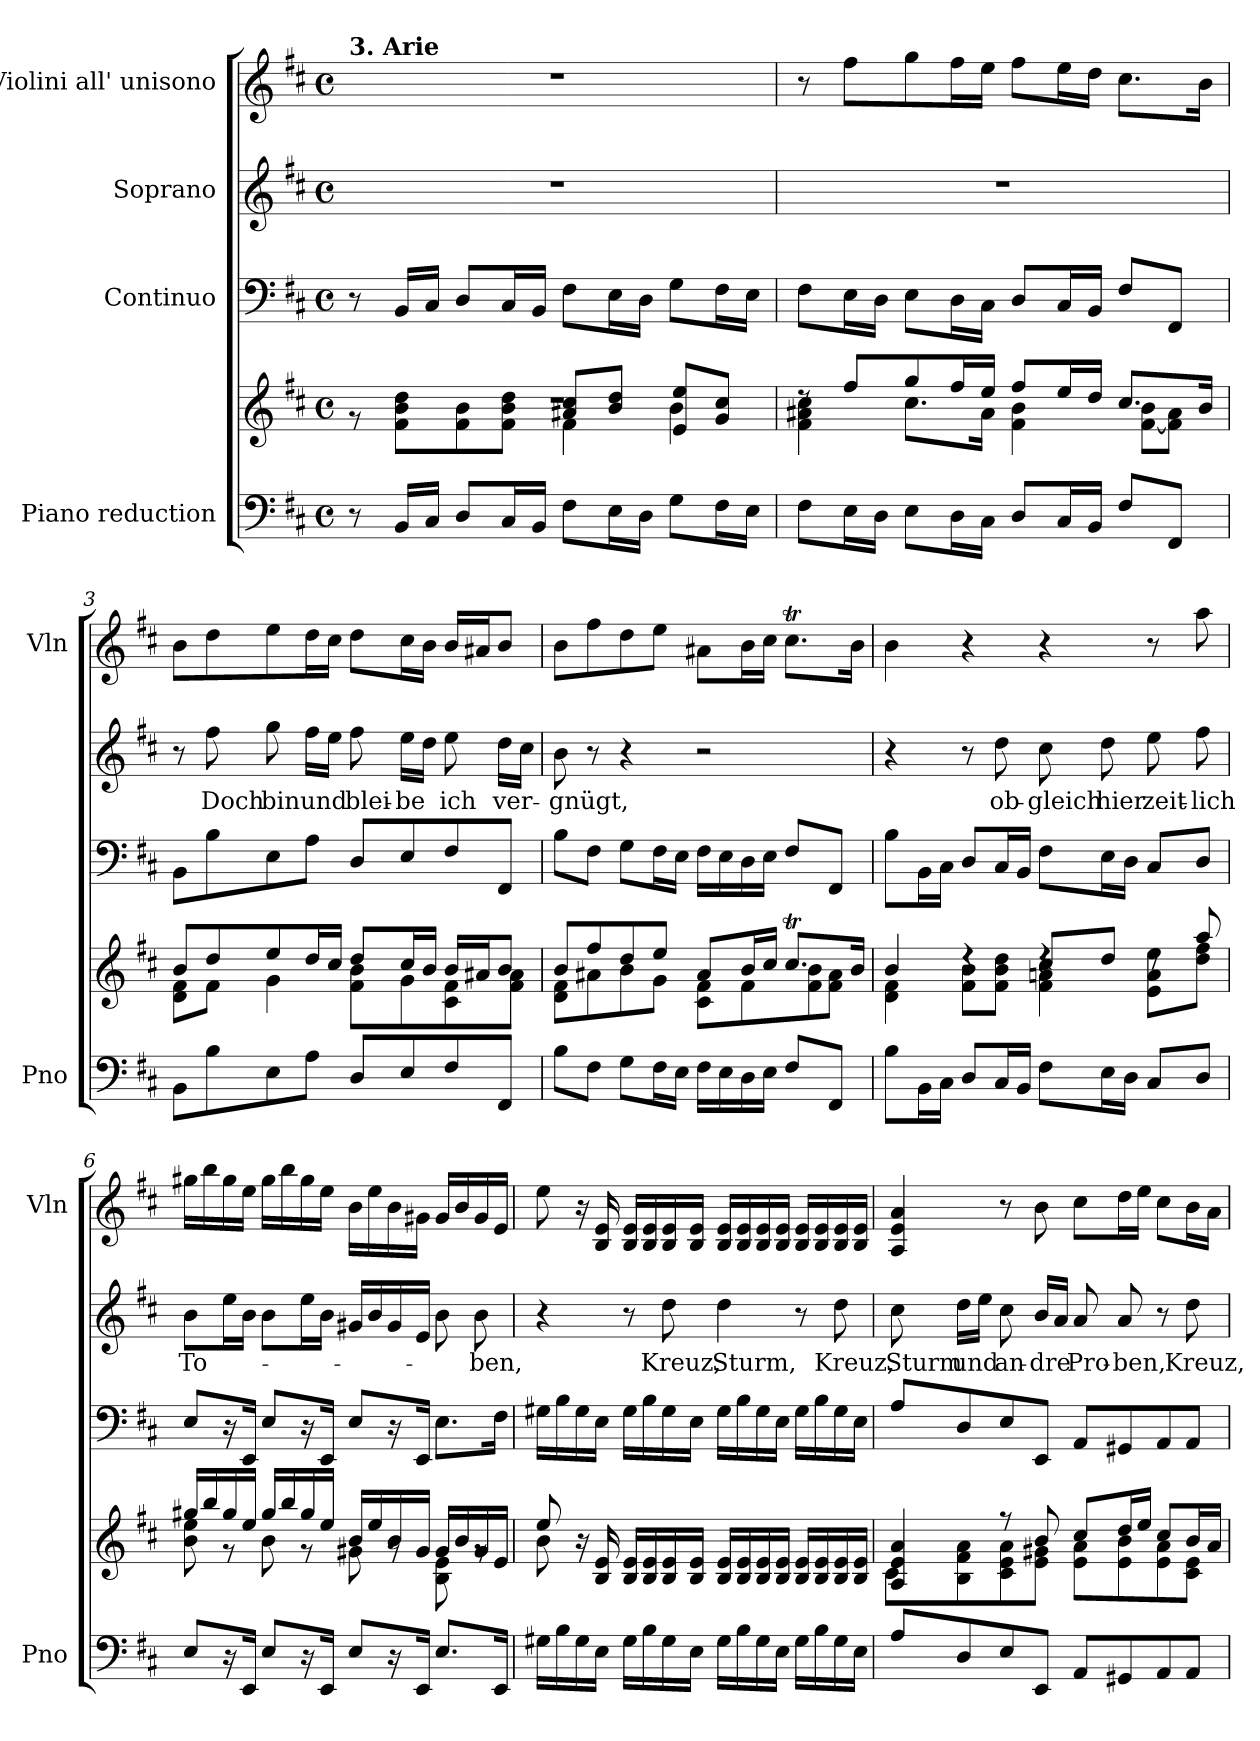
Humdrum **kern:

**kern	**kern	**kern	**kern	**text	**kern
*part4	*part4	*part3	*part2	*part2	*part1
*staff5	*staff4	*staff3	*staff2	*staff2	*staff1
*I"Piano reduction	*	*I"Continuo	*I"Soprano	*	*I"Violini all' unisono
*I'Pno	*	*	*	*	*I'Vln
*clefF4	*clefG2	*clefF4	*clefG2	*	*clefG2
*k[f#c#]	*k[f#c#]	*k[f#c#]	*k[f#c#]	*	*k[f#c#]
*M4/4	*M4/4	*M4/4	*M4/4	*	*M4/4
*met(c)	*met(c)	*met(c)	*met(c)	*	*met(c)
=1	=1	=1	=1	=1	=1
*	*^	*	*	*	*
*	*	*^	*	*	*	*
!	!	!	!	!	!	!	!LO:TX:a:B:t=3. Arie
8r	1r	8r	2ryy	8r	1r	.	1r
16BB/LL	.	8f#!\ 8b!\ 8dd!\L	.	16BB/LL	.	.	.
16C#/JJ	.	.	.	16C#/JJ	.	.	.
8D/L	.	8f#!\ 8b!\	.	8D/L	.	.	.
16C#/L	.	8f#!\ 8b!\ 8dd!\J	.	16C#/L	.	.	.
16BB/JJ	.	.	.	16BB/JJ	.	.	.
8F#\L	.	4f#!\	8a#X!/ 8cc#!/L	8F#\L	.	.	.
16E\L	.	.	8b!/ 8dd!/J	16E\L	.	.	.
16D\JJ	.	.	.	16D\JJ	.	.	.
8G\L	.	4b!\	8e!/ 8ee!/L	8G\L	.	.	.
16F#\L	.	.	8g!/ 8cc#!/J	16F#\L	.	.	.
16E\JJ	.	.	.	16E\JJ	.	.	.
*	*	*v	*v	*	*	*	*
=2	=2	=2	=2	=2	=2	=2
8F#\L	8rdd	4f#!\ 4a#X!\ 4cc#!\	8F#\L	1r	.	8r
16E\L	8ff#/L	.	16E\L	.	.	8ff#\L
16D\JJ	.	.	16D\JJ	.	.	.
8E\L	8gg/	8.cc#!\L	8E\L	.	.	8gg\
16D\L	16ff#/L	.	16D\L	.	.	16ff#\L
16C#\JJ	16ee/JJ	16a#!\Jk	16C#\JJ	.	.	16ee\JJ
8D/L	8ff#/L	4f#!\ 4b!\	8D/L	.	.	8ff#\L
16C#/L	16ee/L	.	16C#/L	.	.	16ee\L
16BB/JJ	16dd/JJ	.	16BB/JJ	.	.	16dd\JJ
8F#/L	8.cc#/L	[8f#!\ 8b!\L	8F#/L	.	.	8.cc#\L
8FF#/J	.	8f#!\] 8a#!\J	8FF#/J	.	.	.
.	16b/Jk	.	.	.	.	16b\Jk
=3	=3	=3	=3	=3	=3	=3
8BB\L	8b/L	8d!\ 8f#!\L	8BB\L	8r	.	8b\L
!	!	!	!	!	!LO:LY:b	!
8B\	8dd/	8f#!\J	8B\	8ff#\	Doch	8dd\
!	!	!	!	!	!LO:LY:b	!
8E\	8ee/	4g!\	8E\	8gg\	bin	8ee\
!	!	!	!	!	!LO:LY:b	!
8A\J	16dd/L	.	8A\J	16ff#\LL	und	16dd\L
.	16cc#/JJ	.	.	16ee\JJ	.	16cc#\JJ
!	!	!	!	!	!LO:LY:b	!
8D/L	8dd/L	8f#!\ 8b!\L	8D/L	8ff#\	blei-	8dd\L
!	!	!	!	!	!LO:LY:b	!
8E/	16cc#/L	8g!\	8E/	16ee\LL	-be	16cc#\L
.	16b/JJ	.	.	16dd\JJ	.	16b\JJ
!	!	!	!	!	!LO:LY:b	!
8F#/	16b/LL	8c#!\ 8f#!\	8F#/	8ee\	ich	16b/LL
.	16a#X/J	.	.	.	.	16a#X/J
!	!	!	!	!	!LO:LY:b	!
8FF#/J	8b/J	8f#!\ 8a#!\J	8FF#/J	16dd\LL	ver-	8b/J
.	.	.	.	16cc#\JJ	.	.
=4	=4	=4	=4	=4	=4	=4
!	!	!	!	!	!LO:LY:b	!
8B\L	8b/L	8d!\ 8f#!\L	8B\L	8b\	-gnügt,	8b\L
8F#\J	8ff#/	8a#X!\	8F#\J	8r	.	8ff#\
8G\L	8dd/	8b!\	8G\L	4r	.	8dd\
16F#\L	8ee/J	8g!\J	16F#\L	.	.	8ee\J
16E\JJ	.	.	16E\JJ	.	.	.
16F#\LL	8a#/L	8c#!\ 8f#!\L	16F#\LL	2r	.	8a#X\L
16E\	.	.	16E\	.	.	.
16D\	16b/L	8f#!\	16D\	.	.	16b\L
16E\JJ	16cc#/JJ	.	16E\JJ	.	.	16cc#\JJ
8F#/L	8.cc#t/L	8f#!\ 8b!\	8F#/L	.	.	8.cc#t\L
8FF#/J	.	8f#!\ 8a#!\J	8FF#/J	.	.	.
.	16b/Jk	.	.	.	.	16b\Jk
!!LO:LB:g=z
=5	=5	=5	=5	=5	=5	=5
*	*	*^	*	*	*	*
8B\L	4b/	4d!\ 4f#!\	4ryy	8B\L	4r	.	4b\
16BB\L	.	.	.	16BB\L	.	.	.
16C#\JJ	.	.	.	16C#\JJ	.	.	.
8D/L	4rdd	8f#!\ 8b!\L	4ryy	8D/L	8r	.	4r
!	!	!	!	!	!	!LO:LY:b	!
16C#/L	.	8f#!\ 8b!\ 8dd!\J	.	16C#/L	8dd\	ob-	.
16BB/JJ	.	.	.	16BB/JJ	.	.	.
!	!	!	!	!	!	!LO:LY:b	!
8F#\L	4rdd	4f#!\ 4an!\	8cc#!/L	8F#\L	8cc#\	gleich	4r
!	!	!	!	!	!	!LO:LY:b	!
16E\L	.	.	8dd!/J	16E\L	8dd\	hier	.
16D\JJ	.	.	.	16D\JJ	.	.	.
!	!	!	!	!	!	!LO:LY:b	!
8C#/L	8rdd	8e!\ 8a!\ 8ee!\L	4ryy	8C#/L	8ee\	zeit-	8r
!	!	!	!	!	!	!LO:LY:b	!
8D/J	8aa/	8dd!\ 8ff#!\J	.	8D/J	8ff#\	lich	8aa\
*	*	*v	*v	*	*	*	*
=6	=6	=6	=6	=6	=6	=6
!	!	!	!	!	!LO:LY:b	!
8E/L	16gg#X/LL	8b!\ 8ee!\	8E/L	8b\L	To-	16gg#X\LL
.	16bb/	.	.	.	.	16bb\
16r	16gg#/	8r	16r	16ee\L	.	16gg#\
16EE/Jk	16ee/JJ	.	16EE/Jk	16b\JJ	.	16ee\JJ
8E/L	16gg#/LL	8b!\	8E/L	8b\L	.	16gg#\LL
.	16bb/	.	.	.	.	16bb\
16r	16gg#/	8r	16r	16ee\L	.	16gg#\
16EE/Jk	16ee/JJ	.	16EE/Jk	16b\JJ	.	16ee\JJ
8E/L	16b/LL	8g#X!\	8E/L	16g#X/LL	.	16b\LL
.	16ee/	.	.	16b/	.	16ee\
16r	16b/	8rg	16r	16g#/	.	16b\
16EE/Jk	16g#/JJ	.	16EE/Jk	16e/JJ	.	16g#X\JJ
8.E/L	16g#/LL	8B!\ 8e!\	8.E\L	8b\	.	16g#/LL
.	16b/	.	.	.	.	16b/
!	!	!	!	!	!LO:LY:b	!
.	16g#/	8rg	.	8b\	-ben,	16g#/
16EE/Jk	16e/JJ	.	16F#\Jk	.	.	16e/JJ
=7	=7	=7	=7	=7	=7	=7
16G#X\LL	8ee/	8b!\	16G#X\LL	4r	.	8ee\
16B\	.	.	16B\	.	.	.
16G#\	16r	16ryy	16G#\	.	.	16r
16E\JJ	16B/ 16e/	16ryy	16E\JJ	.	.	16B/ 16e/
16G#\LL	16B/ 16e/LL	4ryy	16G#\LL	8r	.	16B/ 16e/LL
16B\	16B/ 16e/	.	16B\	.	.	16B/ 16e/
!	!	!	!	!	!LO:LY:b	!
16G#\	16B/ 16e/	.	16G#\	8dd\	Kreuz,	16B/ 16e/
16E\JJ	16B/ 16e/JJ	.	16E\JJ	.	.	16B/ 16e/JJ
!	!	!	!	!	!LO:LY:b	!
16G#\LL	16B/ 16e/LL	2ryy	16G#\LL	4dd\	Sturm,	16B/ 16e/LL
16B\	16B/ 16e/	.	16B\	.	.	16B/ 16e/
16G#\	16B/ 16e/	.	16G#\	.	.	16B/ 16e/
16E\JJ	16B/ 16e/JJ	.	16E\JJ	.	.	16B/ 16e/JJ
16G#\LL	16B/ 16e/LL	.	16G#\LL	8r	.	16B/ 16e/LL
16B\	16B/ 16e/	.	16B\	.	.	16B/ 16e/
!	!	!	!	!	!LO:LY:b	!
16G#\	16B/ 16e/	.	16G#\	8dd\	Kreuz,	16B/ 16e/
16E\JJ	16B/ 16e/JJ	.	16E\JJ	.	.	16B/ 16e/JJ
!!LO:LB:g=z
=8	=8	=8	=8	=8	=8	=8
!	!	!	!	!	!LO:LY:b	!
8A/L	4A/ 4e/ 4a/	8c#!\L	8A/L	8cc#\	Sturm	4A/ 4e/ 4a/
!	!	!	!	!	!LO:LY:b	!
8D/	.	8B!\ 8f#!\ 8a!\	8D/	16dd\LL	und	.
.	.	.	.	16ee\JJ	.	.
!	!	!	!	!	!LO:LY:b	!
8E/	8r	8c#!\ 8e!\ 8a!\	8E/	8cc#\	an-	8r
!	!	!	!	!	!LO:LY:b	!
8EE/J	8b/	8e!\ 8g#X!\J	8EE/J	16b/LL	-dre	8b\
.	.	.	.	16a/JJ	.	.
!	!	!	!	!	!LO:LY:b	!
8AA/L	8cc#/L	8e!\ 8a!\L	8AA/L	8a/	Pro-	8cc#\L
!	!	!	!	!	!LO:LY:b	!
8GG#X/	16dd/L	8e!\ 8b!\	8GG#X/	8a/	-ben,	16dd\L
.	16ee/JJ	.	.	.	.	16ee\JJ
8AA/	8cc#/L	8e!\ 8a!\	8AA/	8r	.	8cc#\L
!	!	!	!	!	!LO:LY:b	!
8AA/J	16b/L	8c#!\ 8e!\J	8AA/J	8dd\	Kreuz,	16b\L
.	16a/JJ	.	.	.	.	16a\JJ
*	*v	*v	*	*	*	*
=	=	=	=	=	=
*-	*-	*-	*-	*-	*-
